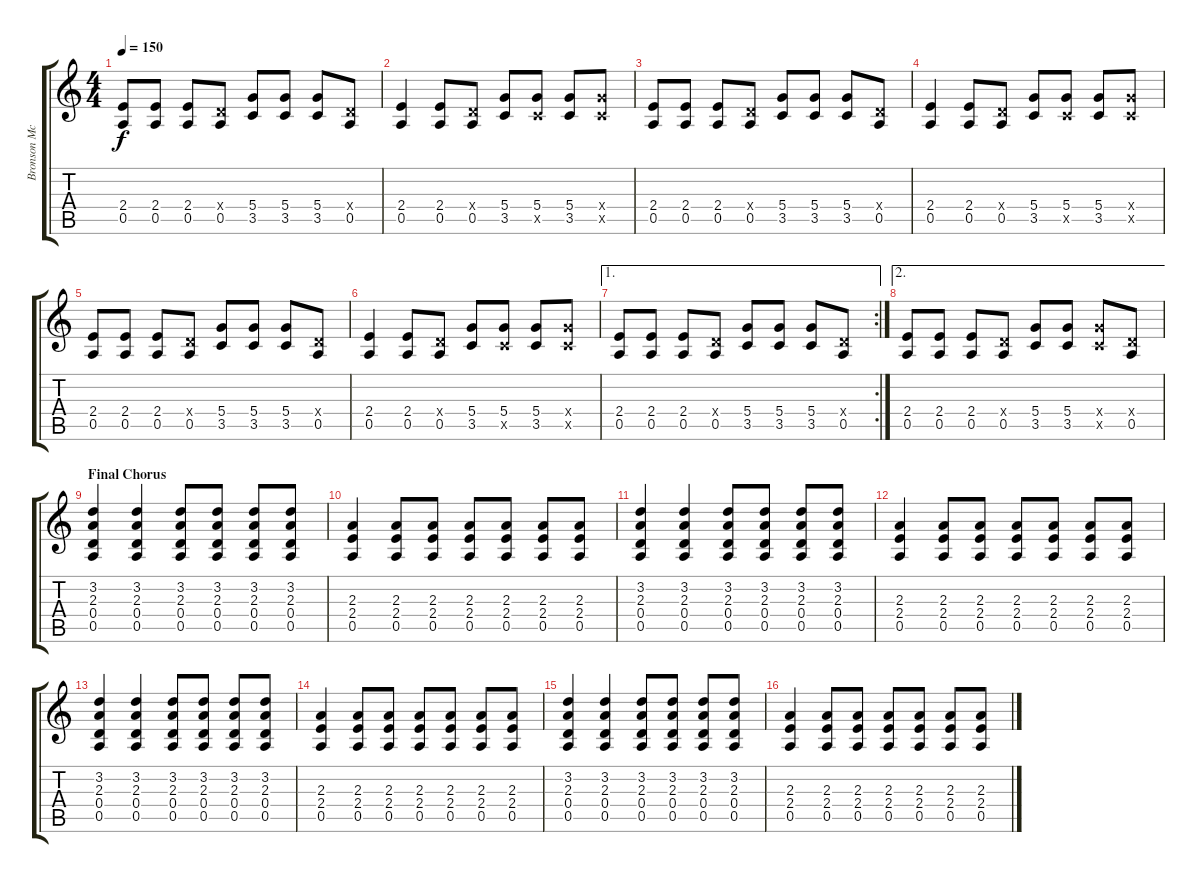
\track ("Bronson McDowall (Guitar)" "Bronson Mc") {instrument distortionguitar}
\staff {score tabs}
\tuning (E4 B3 G3 D3 A2 E2) {hide}
\ts (4 4)
\tempo 150
\clef g2
\ks c
(2.4 0.5).8{dy f} (2.4 0.5).8 (2.4 0.5).8 (0.4{x} 0.5).8 (5.4 3.5).8 (5.4 3.5).8 (5.4 3.5).8 (0.4{x} 0.5).8 |
(2.4 0.5).4 (2.4 0.5).8 (0.4{x} 0.5).8 (5.4 3.5).8 (5.4 3.5{x}).8 (5.4 3.5).8 (5.4{x} 3.5{x}).8 |
(2.4 0.5).8 (2.4 0.5).8 (2.4 0.5).8 (0.4{x} 0.5).8 (5.4 3.5).8 (5.4 3.5).8 (5.4 3.5).8 (0.4{x} 0.5).8 |
(2.4 0.5).4 (2.4 0.5).8 (0.4{x} 0.5).8 (5.4 3.5).8 (5.4 3.5{x}).8 (5.4 3.5).8 (5.4{x} 3.5{x}).8 |
(2.4 0.5).8 (2.4 0.5).8 (2.4 0.5).8 (0.4{x} 0.5).8 (5.4 3.5).8 (5.4 3.5).8 (5.4 3.5).8 (0.4{x} 0.5).8 |
(2.4 0.5).4 (2.4 0.5).8 (0.4{x} 0.5).8 (5.4 3.5).8 (5.4 3.5{x}).8 (5.4 3.5).8 (5.4{x} 3.5{x}).8 |
\ae 1
\rc 2
(2.4 0.5).8 (2.4 0.5).8 (2.4 0.5).8 (0.4{x} 0.5).8 (5.4 3.5).8 (5.4 3.5).8 (5.4 3.5).8 (0.4{x} 0.5).8 |
\ae 2
(2.4 0.5).8 (2.4 0.5).8 (2.4 0.5).8 (0.4{x} 0.5).8 (5.4 3.5).8 (5.4 3.5).8 (5.4{x} 3.5{x}).8 (0.4{x} 0.5).8 |
\section ("" "Final Chorus")
(3.2 2.3 0.4 0.5).4 (3.2 2.3 0.4 0.5).4 (3.2 2.3 0.4 0.5).8 (3.2 2.3 0.4 0.5).8 (3.2 2.3 0.4 0.5).8 (3.2 2.3 0.4 0.5).8 |
(2.3 2.4 0.5).4 (2.3 2.4 0.5).8 (2.3 2.4 0.5).8 (2.3 2.4 0.5).8 (2.3 2.4 0.5).8 (2.3 2.4 0.5).8 (2.3 2.4 0.5).8 |
(3.2 2.3 0.4 0.5).4 (3.2 2.3 0.4 0.5).4 (3.2 2.3 0.4 0.5).8 (3.2 2.3 0.4 0.5).8 (3.2 2.3 0.4 0.5).8 (3.2 2.3 0.4 0.5).8 |
(2.3 2.4 0.5).4 (2.3 2.4 0.5).8 (2.3 2.4 0.5).8 (2.3 2.4 0.5).8 (2.3 2.4 0.5).8 (2.3 2.4 0.5).8 (2.3 2.4 0.5).8 |
(3.2 2.3 0.4 0.5).4 (3.2 2.3 0.4 0.5).4 (3.2 2.3 0.4 0.5).8 (3.2 2.3 0.4 0.5).8 (3.2 2.3 0.4 0.5).8 (3.2 2.3 0.4 0.5).8 |
(2.3 2.4 0.5).4 (2.3 2.4 0.5).8 (2.3 2.4 0.5).8 (2.3 2.4 0.5).8 (2.3 2.4 0.5).8 (2.3 2.4 0.5).8 (2.3 2.4 0.5).8 |
(3.2 2.3 0.4 0.5).4 (3.2 2.3 0.4 0.5).4 (3.2 2.3 0.4 0.5).8 (3.2 2.3 0.4 0.5).8 (3.2 2.3 0.4 0.5).8 (3.2 2.3 0.4 0.5).8 |
(2.3 2.4 0.5).4 (2.3 2.4 0.5).8 (2.3 2.4 0.5).8 (2.3 2.4 0.5).8 (2.3 2.4 0.5).8 (2.3 2.4 0.5).8 (2.3 2.4 0.5).8
